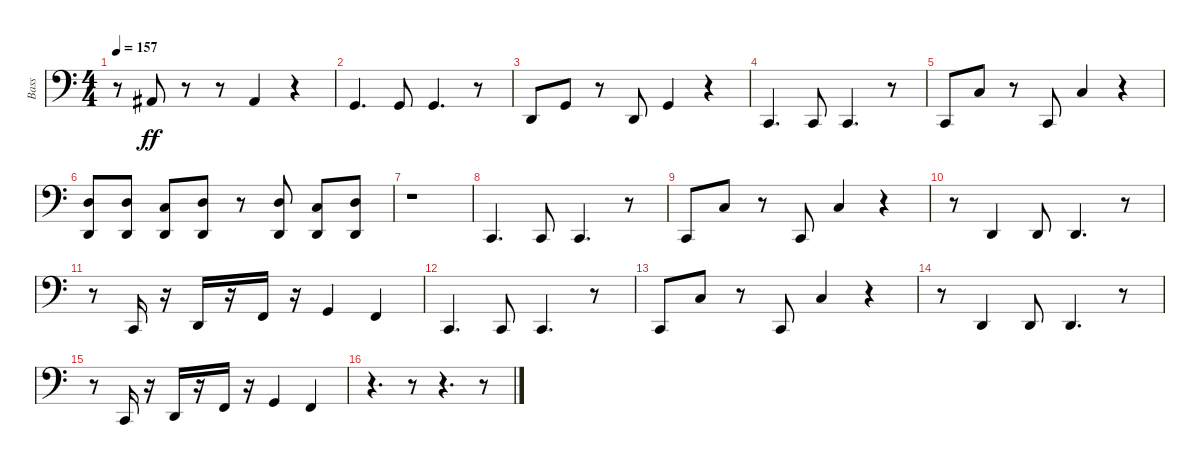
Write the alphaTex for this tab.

\track ("Bass" "Bass") {instrument slapbass2}
\staff {score}
\tuning (C3 G2 D2 A1 E1 B0) {hide}
\ts (4 4)
\tempo 157
\clef f4
\ks c
r.8{dy ff} 1.4.8 r.8 r.8 1.4.4 r.4 |
3.5.4{d} 3.5.8 3.5.4{d} r.8 |
3.6.8 3.5.8 r.8 3.6.8 3.5.4 r.4 |
1.6.4{d} 1.6.8 1.6.4{d} r.8 |
1.6.8 3.4.8 r.8 1.6.8 3.4.4 r.4 |
(0.3 3.6).8 (0.3 3.6).8 (3.4 3.6).8 (0.3 3.6).8 r.8 (0.3 3.6).8 (3.4 3.6).8 (0.3 3.6).8 |
r.1 |
1.6.4{d} 1.6.8 1.6.4{d} r.8 |
1.6.8 3.4.8 r.8 1.6.8 3.4.4 r.4 |
r.8 3.6.4 3.6.8 3.6.4{d} r.8 |
r.8 1.6.16 r.16 3.6.16 r.16 1.5.16 r.16 3.5.4 1.5.4 |
1.6.4{d} 1.6.8 1.6.4{d} r.8 |
1.6.8 3.4.8 r.8 1.6.8 3.4.4 r.4 |
r.8 3.6.4 3.6.8 3.6.4{d} r.8 |
r.8 1.6.16 r.16 3.6.16 r.16 1.5.16 r.16 3.5.4 1.5.4 |
r.4{d} r.8 r.4{d} r.8
